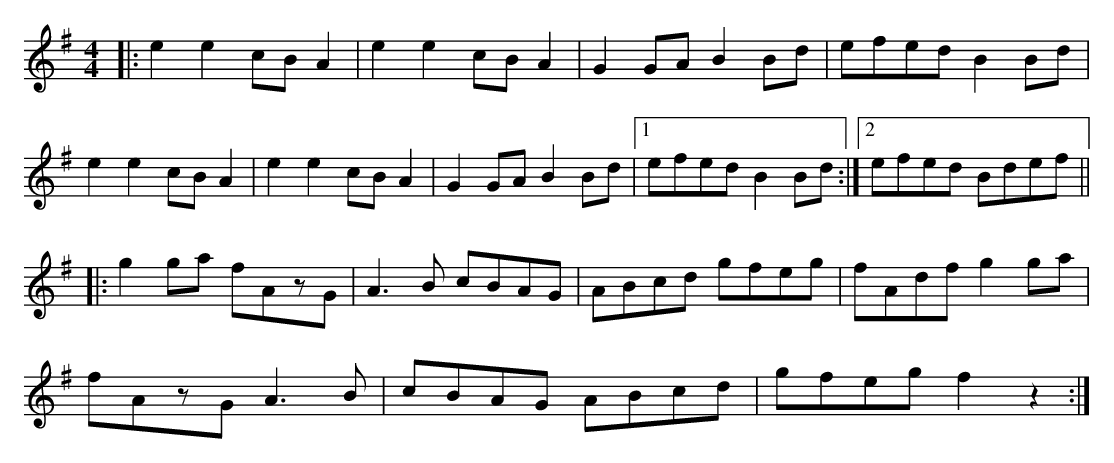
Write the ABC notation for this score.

X:1
M:4/4
K:Ador
|:e2e2 cBA2|e2e2 cBA2|G2GA B2Bd|efed B2Bd|
e2e2 cBA2|e2e2 cBA2|G2GA B2Bd|1 efed B2Bd:|2 efed Bdef||
|:g2ga fAzG|A3B cBAG|ABcd gfeg|fAdf g2ga|
fAzG A3B|cBAG ABcd|gfeg f2z2:|
